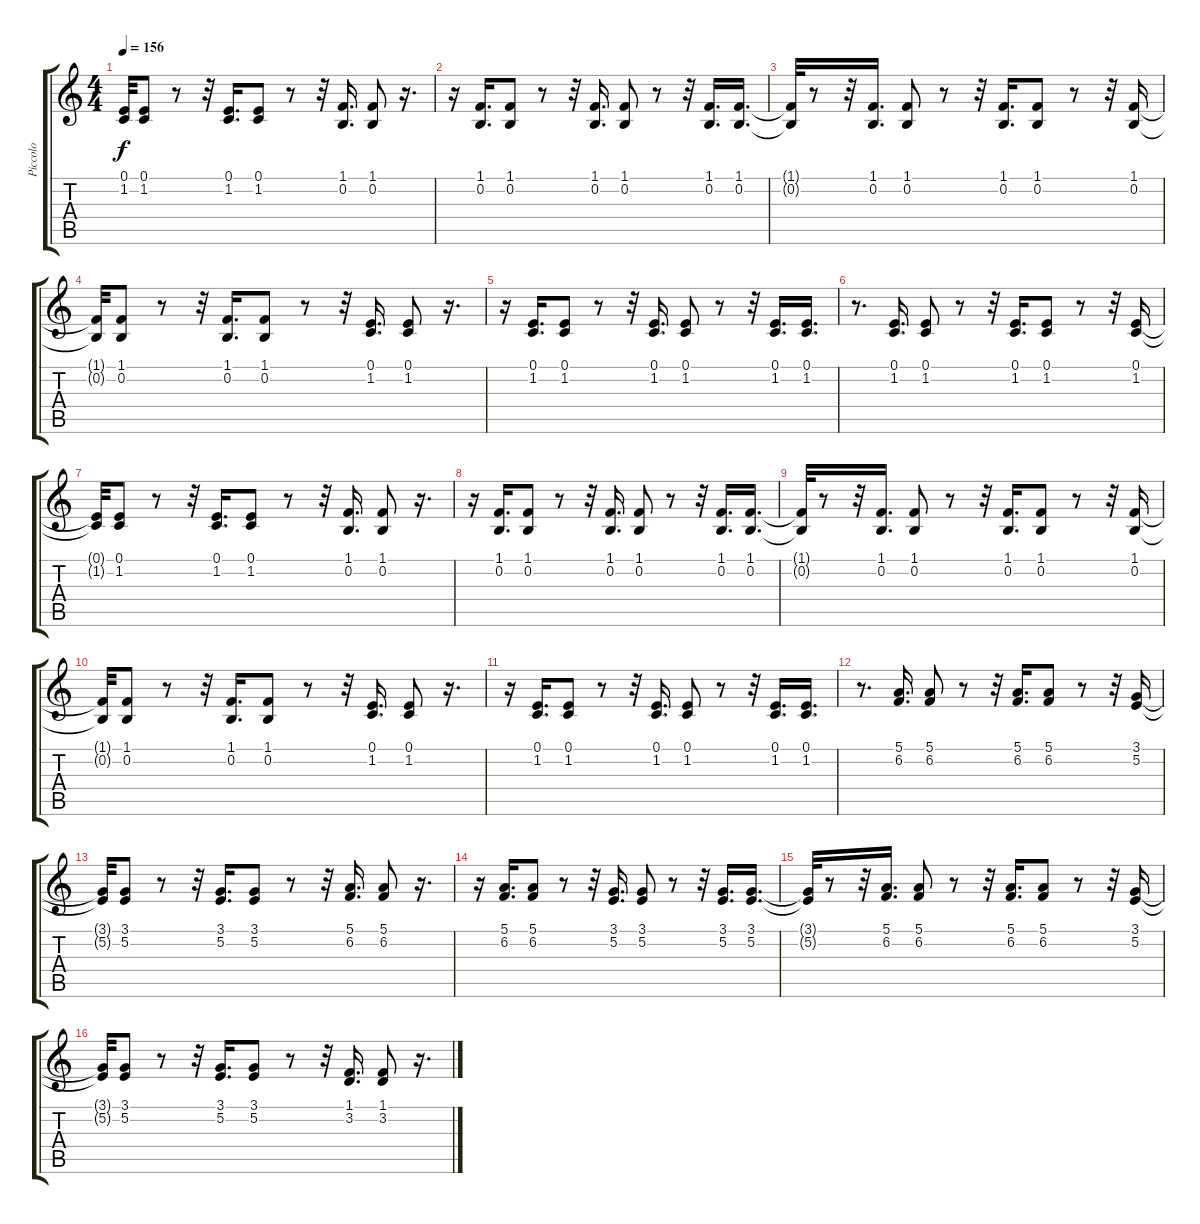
\track ("Piccolo" "Piccolo") {instrument piccolo}
\staff {score tabs}
\tuning (E4 B3 G3 D3 A2 E2) {hide}
\ts (4 4)
\tempo 156
\clef g2
\ks c
(0.1{t} 1.2{t}).32{dy f} (0.1 1.2).8 r.8 r.32 (0.1 1.2).16{d} (0.1 1.2).8 r.8 r.32 (1.1 0.2).16{d} (1.1 0.2).8 r.16{d} |
r.16 (1.1 0.2).16{d} (1.1 0.2).8 r.8 r.32 (1.1 0.2).16{d} (1.1 0.2).8 r.8 r.32 (1.1 0.2).16{d} (1.1 0.2).16{d} |
(1.1{t} 0.2{t}).32 r.8 r.32 (1.1 0.2).16{d} (1.1 0.2).8 r.8 r.32 (1.1 0.2).16{d} (1.1 0.2).8 r.8 r.32 (1.1 0.2).16 |
(1.1{t} 0.2{t}).32 (1.1 0.2).8 r.8 r.32 (1.1 0.2).16{d} (1.1 0.2).8 r.8 r.32 (0.1 1.2).16{d} (0.1 1.2).8 r.16{d} |
r.16 (0.1 1.2).16{d} (0.1 1.2).8 r.8 r.32 (0.1 1.2).16{d} (0.1 1.2).8 r.8 r.32 (0.1 1.2).16{d} (0.1 1.2).16{d} |
r.8{d} (0.1 1.2).16{d} (0.1 1.2).8 r.8 r.32 (0.1 1.2).16{d} (0.1 1.2).8 r.8 r.32 (0.1 1.2).16 |
(0.1{t} 1.2{t}).32 (0.1 1.2).8 r.8 r.32 (0.1 1.2).16{d} (0.1 1.2).8 r.8 r.32 (1.1 0.2).16{d} (1.1 0.2).8 r.16{d} |
r.16 (1.1 0.2).16{d} (1.1 0.2).8 r.8 r.32 (1.1 0.2).16{d} (1.1 0.2).8 r.8 r.32 (1.1 0.2).16{d} (1.1 0.2).16{d} |
(1.1{t} 0.2{t}).32 r.8 r.32 (1.1 0.2).16{d} (1.1 0.2).8 r.8 r.32 (1.1 0.2).16{d} (1.1 0.2).8 r.8 r.32 (1.1 0.2).16 |
(1.1{t} 0.2{t}).32 (1.1 0.2).8 r.8 r.32 (1.1 0.2).16{d} (1.1 0.2).8 r.8 r.32 (0.1 1.2).16{d} (0.1 1.2).8 r.16{d} |
r.16 (0.1 1.2).16{d} (0.1 1.2).8 r.8 r.32 (0.1 1.2).16{d} (0.1 1.2).8 r.8 r.32 (0.1 1.2).16{d} (0.1 1.2).16{d} |
r.8{d} (5.1 6.2).16{d} (5.1 6.2).8 r.8 r.32 (5.1 6.2).16{d} (5.1 6.2).8 r.8 r.32 (3.1 5.2).16 |
(3.1{t} 5.2{t}).32 (3.1 5.2).8 r.8 r.32 (3.1 5.2).16{d} (3.1 5.2).8 r.8 r.32 (5.1 6.2).16{d} (5.1 6.2).8 r.16{d} |
r.16 (5.1 6.2).16{d} (5.1 6.2).8 r.8 r.32 (3.1 5.2).16{d} (3.1 5.2).8 r.8 r.32 (3.1 5.2).16{d} (3.1 5.2).16{d} |
(3.1{t} 5.2{t}).32 r.8 r.32 (5.1 6.2).16{d} (5.1 6.2).8 r.8 r.32 (5.1 6.2).16{d} (5.1 6.2).8 r.8 r.32 (3.1 5.2).16 |
(3.1{t} 5.2{t}).32 (3.1 5.2).8 r.8 r.32 (3.1 5.2).16{d} (3.1 5.2).8 r.8 r.32 (1.1 3.2).16{d} (1.1 3.2).8 r.16{d}
